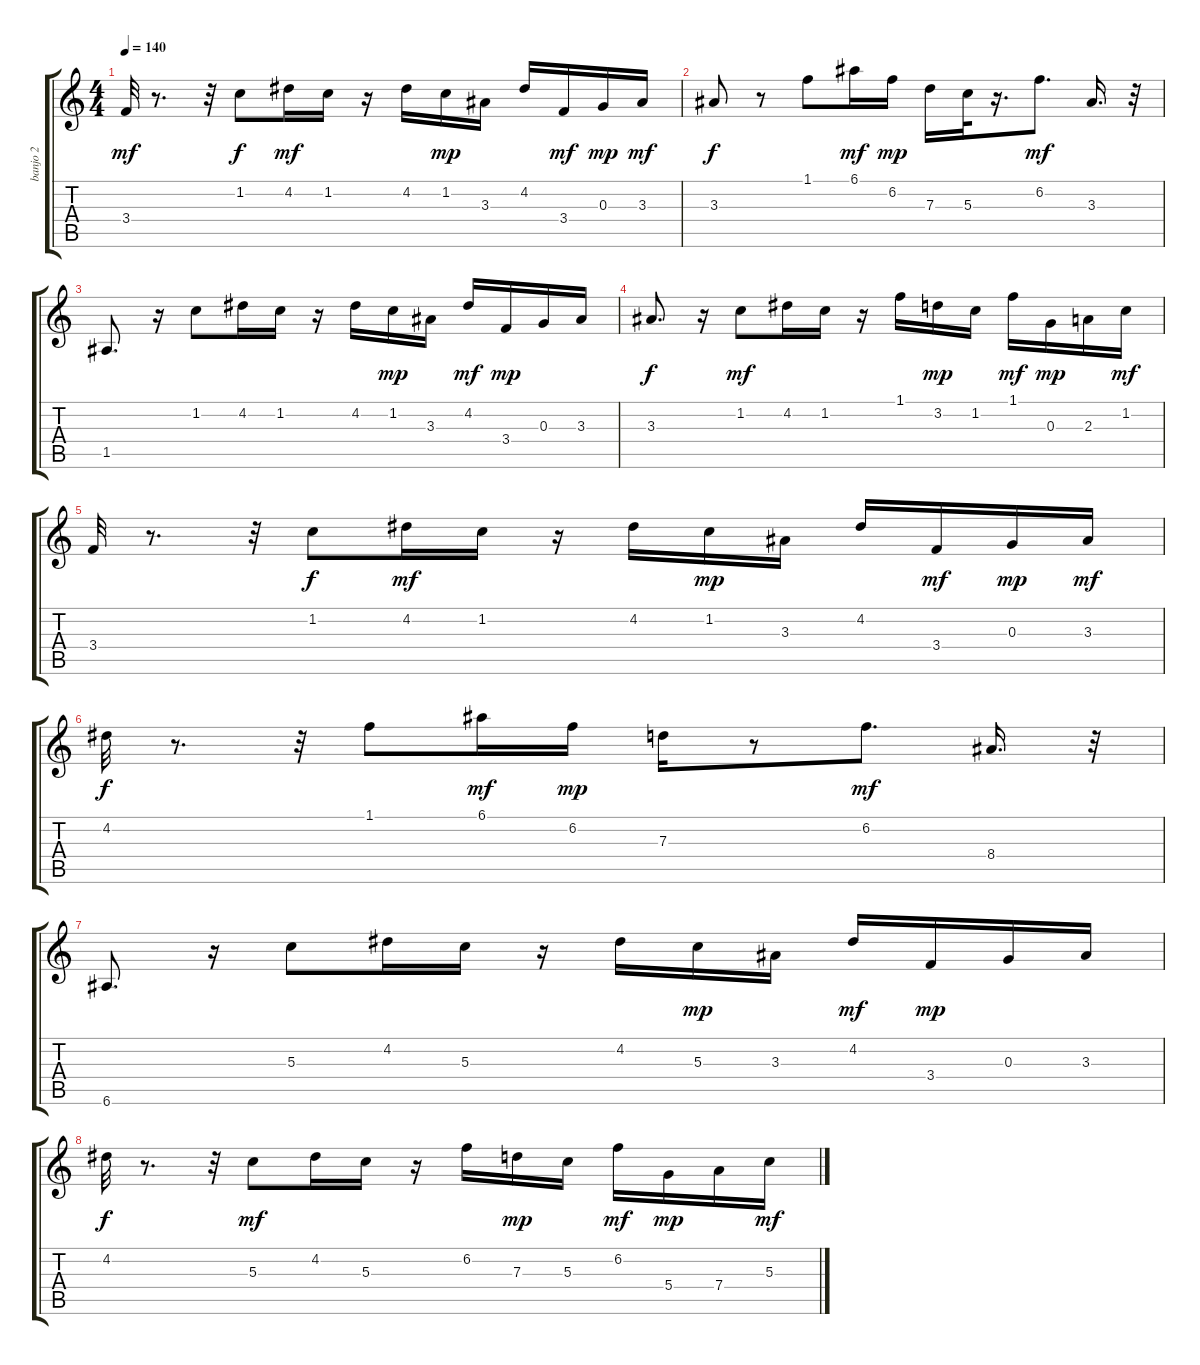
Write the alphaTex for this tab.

\track ("banjo 2" "banjo 2") {instrument banjo}
\staff {score tabs}
\tuning (E4 B3 G3 D3 A2 E2) {hide}
\displaytranspose 12
\ts (4 4)
\tempo 140
\clef g2
\ks c
3.4.32{dy mf} r.8{d} r.32 1.2.8{dy f} 4.2.16{dy mf} 1.2.16 r.16 4.2.16 1.2.16{dy mp} 3.3.16 4.2.16 3.4.16{dy mf} 0.3.16{dy mp} 3.3.16{dy mf} |
3.3.8{dy f} r.8 1.1.8 6.1.16{dy mf} 6.2.16{dy mp} 7.3.16 5.3.32 r.16{d} 6.2.8{d dy mf} 3.3.16{d} r.32 |
1.5.8{d} r.16 1.2.8 4.2.16 1.2.16 r.16 4.2.16 1.2.16{dy mp} 3.3.16 4.2.16{dy mf} 3.4.16{dy mp} 0.3.16 3.3.16 |
3.3.8{d dy f} r.16 1.2.8{dy mf} 4.2.16 1.2.16 r.16 1.1.16 3.2.16{dy mp} 1.2.16 1.1.16{dy mf} 0.3.16{dy mp} 2.3.16 1.2.16{dy mf} |
3.4.32 r.8{d} r.32 1.2.8{dy f} 4.2.16{dy mf} 1.2.16 r.16 4.2.16 1.2.16{dy mp} 3.3.16 4.2.16 3.4.16{dy mf} 0.3.16{dy mp} 3.3.16{dy mf} |
4.2.32{dy f} r.8{d} r.32 1.1.8 6.1.16{dy mf} 6.2.16{dy mp} 7.3.16 r.8 6.2.8{d dy mf} 8.4.16{d} r.32 |
6.6.8{d} r.16 5.3.8 4.2.16 5.3.16 r.16 4.2.16 5.3.16{dy mp} 3.3.16 4.2.16{dy mf} 3.4.16{dy mp} 0.3.16 3.3.16 |
4.2.32{dy f} r.8{d} r.32 5.3.8{dy mf} 4.2.16 5.3.16 r.16 6.2.16 7.3.16{dy mp} 5.3.16 6.2.16{dy mf} 5.4.16{dy mp} 7.4.16 5.3.16{dy mf}
